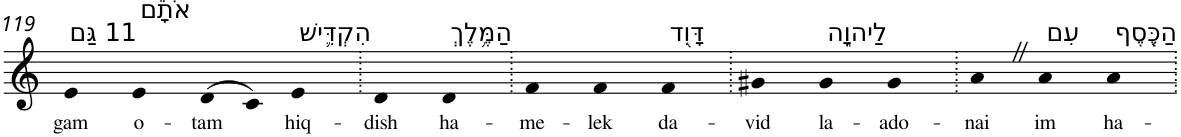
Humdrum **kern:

**kern	**text
*part1	*part1
*staff1	*staff1
*I"Piano	*
*I'Pno	*
!!LO:PB:g=z
*clefG2	*
*k[]	*
=119	=119
!LO:TX:a:t=11 גַּם	!
!	!LO:LY:b
4e	gam
!LO:TX:a:t=אֹתָ֕ם	!
!	!LO:LY:b
4e	o-
!	!LO:LY:b
(>8d	-tam
8c)	.
!LO:TX:a:t=הִקְדִּ֛ישׁ	!
!	!LO:LY:b
4e	hiq-
=120.	=120.
!	!LO:LY:b
4d	-dish
!LO:TX:a:t=הַמֶּ֥לֶךְ	!
!	!LO:LY:b
4d	ha-
=121.	=121.
!	!LO:LY:b
4f	-me-
!	!LO:LY:b
4f	-lek
!LO:TX:a:t=דָּוִ֖ד	!
!	!LO:LY:b
4f	da-
=122.	=122.
!	!LO:LY:b
4g#X	-vid
!LO:TX:a:t=לַיהוָ֑ה	!
!	!LO:LY:b
4g#	la-
!	!LO:LY:b
4g#	-ado-
=123.	=123.
!	!LO:LY:b
4aZ	-nai
!LO:TX:a:t=עִם	!
!	!LO:LY:b
4a	im
!LO:TX:a:t=הַכֶּ֤סֶף	!
!	!LO:LY:b
4a	ha-
=.	=.
*-	*-
